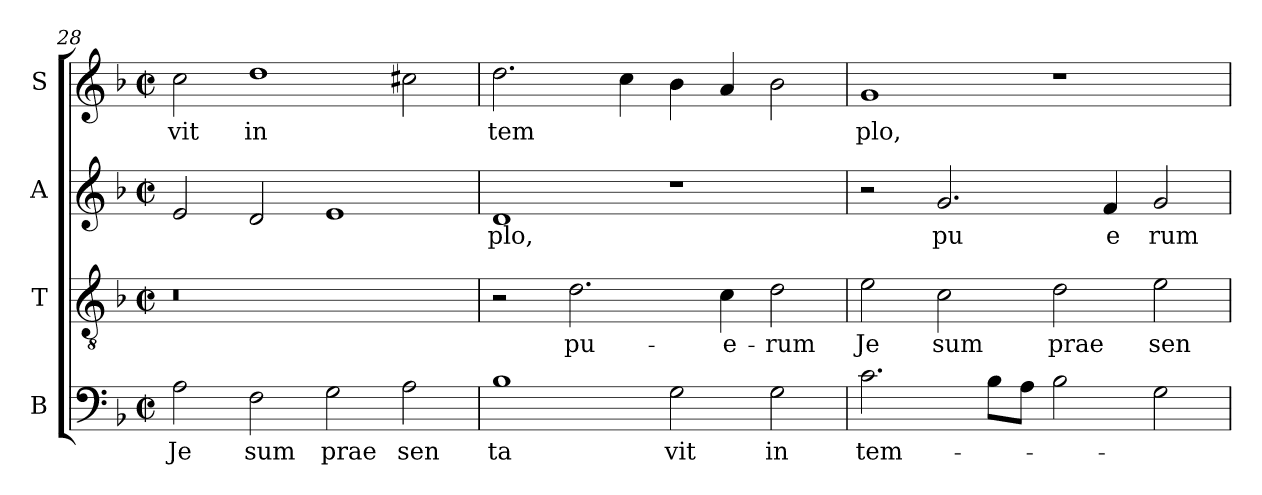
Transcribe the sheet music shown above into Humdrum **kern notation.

**kern	**text	**kern	**text	**kern	**text	**kern	**text
*part4	*part4	*part3	*part3	*part2	*part2	*part1	*part1
*staff4	*staff4	*staff3	*staff3	*staff2	*staff2	*staff1	*staff1
*I"B	*	*I"T	*	*I"A	*	*I"S	*
*clefF4	*	*clefGv2	*	*clefG2	*	*clefG2	*
*k[b-]	*	*k[b-]	*	*k[b-]	*	*k[b-]	*
*F:	*	*F:	*	*F:	*	*F:	*
*M2/2	*	*M2/2	*	*M2/2	*	*M2/2	*
*met(c|)	*	*met(c|)	*	*met(c|)	*	*met(c|)	*
=28	=28	=28	=28	=28	=28	=28	=28
!	!LO:LY:b:cj	!	!	!	!	!	!LO:LY:b:cj
2A\	Je	0r	.	2e/	.	2cc\	vit
!	!LO:LY:b:cj	!	!	!	!	!	!LO:LY:b:cj
2F\	sum	.	.	2d/	.	1dd	in
!	!LO:LY:b:cj	!	!	!	!	!	!
2G\	prae	.	.	1e	.	.	.
!	!LO:LY:b:cj	!	!	!	!	!	!
2A\	sen	.	.	.	.	2cc#\	.
=29	=29	=29	=29	=29	=29	=29	=29
!	!LO:LY:b:cj	!	!	!	!LO:LY:b:cj	!	!LO:LY:b
1B-	ta	2r	.	1d	-plo,	2.dd\	tem
!	!	!	!LO:LY:b:cj	!	!	!	!
.	.	2.d\	pu-	.	.	.	.
.	.	.	.	.	.	4cc\	.
!	!LO:LY:b:cj	!	!	!	!	!	!
2G\	vit	.	.	1r	.	4b-\	.
!	!	!	!LO:LY:b:cj	!	!	!	!
.	.	4c\	-e-	.	.	4a/	.
!	!LO:LY:b:cj	!	!LO:LY:b:cj	!	!	!	!
2G\	in	2d\	-rum	.	.	2b-\	.
!!LO:LB:g=z
=30	=30	=30	=30	=30	=30	=30	=30
!	!LO:LY:b	!	!LO:LY:b:cj	!	!	!	!LO:LY:b:cj
2.c\	tem-	2e\	Je	2r	.	1g	plo,
!	!	!	!LO:LY:b:cj	!	!LO:LY:b:cj	!	!
.	.	2c\	sum	2.g/	pu	.	.
8B-\L	.	.	.	.	.	.	.
8A\J	.	.	.	.	.	.	.
!	!	!	!LO:LY:b:cj	!	!	!	!
2B-\	.	2d\	prae	.	.	1r	.
!	!	!	!	!	!LO:LY:b:cj	!	!
.	.	.	.	4f/	e	.	.
!	!	!	!LO:LY:b:cj	!	!LO:LY:b:cj	!	!
2G\	.	2e\	sen	2g/	rum	.	.
=	=	=	=	=	=	=	=
*-	*-	*-	*-	*-	*-	*-	*-
